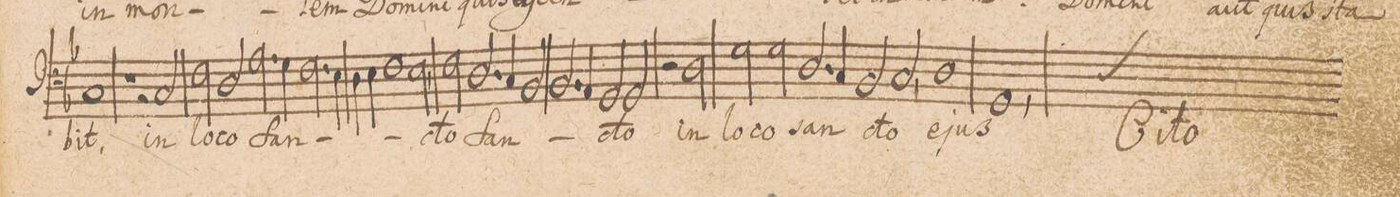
**kern	**text
*I"[Baſso]	*
*clefF4	*
*k[b-]	*
*met(C|)	*
*M2/1	*
=84-	=84-
1C/	-bit,
1r	.
=85-	=85-
2r	.
2C/	in
2F\	lo-
2D/	-co
=86-	=86-
2.A\	San-
4G\	.
2.F\	.
4E\	.
=87-	=87-
4D\	.
4E\	.
1F\	.
2E,\	-cto
=88-	=88-
2F\	San-
2.D/	.
4C/	.
2BB-/	.
=89-	=89-
2.BB-/	.
4AA/	.
2GG/	.
2GG/	-cto
=90-	=90-
2r	.
2D\	in
2G\	lo-
2G\	-co
=91-	=91-
2.D/	San-
4C/	.
2BB-/	.
2C,/	-cto
=92-	=92-
1D\	e-
*custos:D	*
1GG/,	-jus
*-	*-
